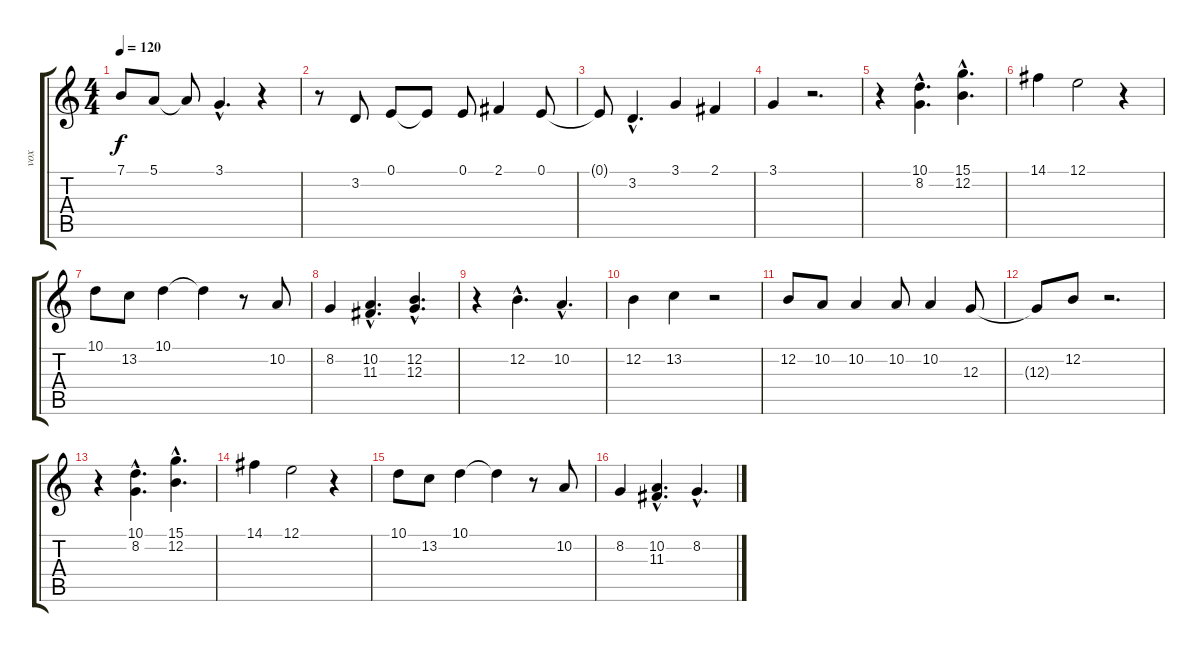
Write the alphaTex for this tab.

\track ("vox" "vox") {instrument acousticgrandpiano}
\staff {score tabs}
\tuning (E4 B3 G3 D3 A2 E2) {hide}
\ts (4 4)
\tempo 120
\clef g2
\ks c
7.1.8{dy f} 5.1.8 5.1{t}.8 3.1{hac}.4{d} r.4 |
r.8 3.2.8 0.1.8 0.1{t}.8 0.1.8 2.1.4 0.1.8 |
0.1{t}.8 3.2{hac}.4{d} 3.1.4 2.1.4 |
3.1.4 r.2{d} |
r.4 (10.1{hac} 8.2{hac}).4{d volume 16} (15.1{hac} 12.2{hac}).4{d} |
14.1.4 12.1.2 r.4 |
10.1.8 13.2.8 10.1.4 10.1{t}.4 r.8 10.2.8 |
8.2.4 (10.2{hac} 11.3{hac}).4{d} (12.2{hac} 12.3{hac}).4{d} |
r.4 12.2{hac}.4{d} 10.2{hac}.4{d} |
12.2.4 13.2.4 r.2 |
12.2.8 10.2.8 10.2.4 10.2.8 10.2.4 12.3.8 |
12.3{t}.8 12.2.8 r.2{d} |
r.4 (10.1{hac} 8.2{hac}).4{d} (15.1{hac} 12.2{hac}).4{d} |
14.1.4 12.1.2 r.4 |
10.1.8 13.2.8 10.1.4 10.1{t}.4 r.8 10.2.8 |
8.2.4 (10.2{hac} 11.3{hac}).4{d} 8.2{hac}.4{d}
